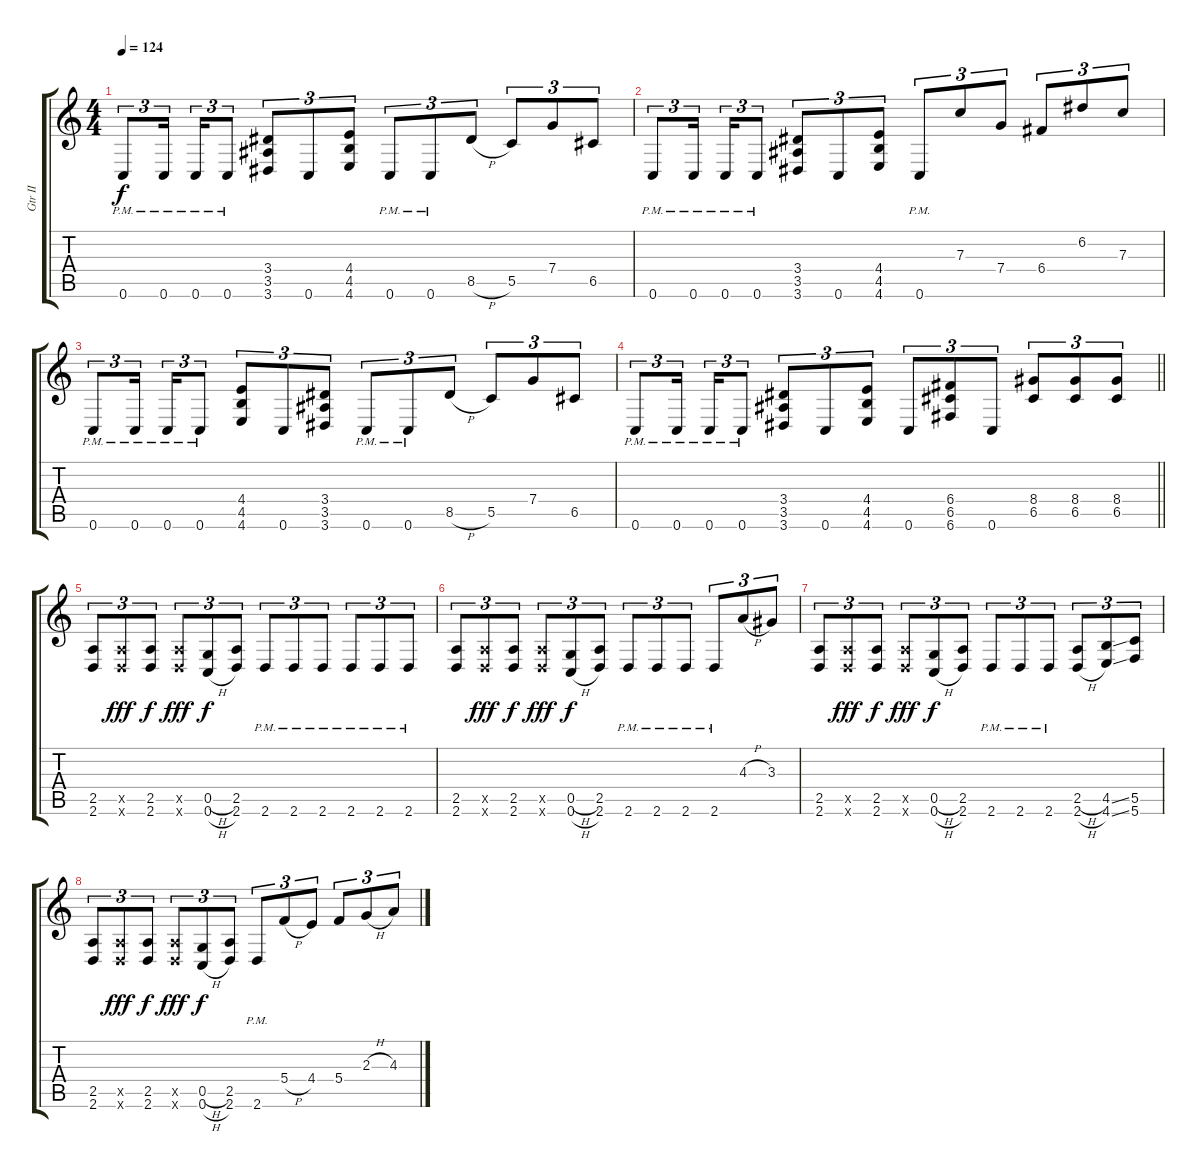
\track ("Gtr II" "Gtr II") {instrument distortionguitar}
\staff {score tabs}
\tuning (D4 A3 F3 C3 G2 C2) {hide}
\ts (4 4)
\tempo 124
\clef g2
\ks c
0.6{pm}.8{tu (3 2) dy f} 0.6{pm}.16{tu (3 2)} 0.6{pm}.16{tu (3 2)} 0.6{pm}.8{tu (3 2)} (3.4 3.5 3.6).8{tu (3 2)} 0.6.8{tu (3 2)} (4.4 4.5 4.6).8{tu (3 2)} 0.6{pm}.8{tu (3 2)} 0.6{pm}.8{tu (3 2)} 8.5{h}.8{tu (3 2)} 5.5.8{tu (3 2)} 7.4.8{tu (3 2)} 6.5.8{tu (3 2)} |
0.6{pm}.8{tu (3 2)} 0.6{pm}.16{tu (3 2)} 0.6{pm}.16{tu (3 2)} 0.6{pm}.8{tu (3 2)} (3.4 3.5 3.6).8{tu (3 2)} 0.6.8{tu (3 2)} (4.4 4.5 4.6).8{tu (3 2)} 0.6{pm}.8{tu (3 2)} 7.3.8{tu (3 2)} 7.4.8{tu (3 2)} 6.4.8{tu (3 2)} 6.2.8{tu (3 2)} 7.3.8{tu (3 2)} |
0.6{pm}.8{tu (3 2)} 0.6{pm}.16{tu (3 2)} 0.6{pm}.16{tu (3 2)} 0.6{pm}.8{tu (3 2)} (4.4 4.5 4.6).8{tu (3 2)} 0.6.8{tu (3 2)} (3.4 3.5 3.6).8{tu (3 2)} 0.6{pm}.8{tu (3 2)} 0.6{pm}.8{tu (3 2)} 8.5{h}.8{tu (3 2)} 5.5.8{tu (3 2)} 7.4.8{tu (3 2)} 6.5.8{tu (3 2)} |
\barLineRight lightlight
0.6{pm}.8{tu (3 2)} 0.6{pm}.16{tu (3 2)} 0.6{pm}.16{tu (3 2)} 0.6{pm}.8{tu (3 2)} (3.4 3.5 3.6).8{tu (3 2)} 0.6.8{tu (3 2)} (4.4 4.5 4.6).8{tu (3 2)} 0.6.8{tu (3 2)} (6.4 6.5 6.6).8{tu (3 2)} 0.6.8{tu (3 2)} (8.4 6.5).8{tu (3 2)} (8.4 6.5).8{tu (3 2)} (8.4 6.5).8{tu (3 2)} |
(2.5 2.6).8{tu (3 2)} (2.5{x} 2.6{x}).8{tu (3 2) dy fff} (2.5 2.6).8{tu (3 2) dy f} (2.5{x} 2.6{x}).8{tu (3 2) dy fff} (0.5{h} 0.6{h}).8{tu (3 2) dy f} (2.5 2.6).8{tu (3 2)} 2.6{pm}.8{tu (3 2)} 2.6{pm}.8{tu (3 2)} 2.6{pm}.8{tu (3 2)} 2.6{pm}.8{tu (3 2)} 2.6{pm}.8{tu (3 2)} 2.6{pm}.8{tu (3 2)} |
(2.5 2.6).8{tu (3 2)} (2.5{x} 2.6{x}).8{tu (3 2) dy fff} (2.5 2.6).8{tu (3 2) dy f} (2.5{x} 2.6{x}).8{tu (3 2) dy fff} (0.5{h} 0.6{h}).8{tu (3 2) dy f} (2.5 2.6).8{tu (3 2)} 2.6{pm}.8{tu (3 2)} 2.6{pm}.8{tu (3 2)} 2.6{pm}.8{tu (3 2)} 2.6{pm}.8{tu (3 2)} 4.3{h}.8{tu (3 2)} 3.3.8{tu (3 2)} |
(2.5 2.6).8{tu (3 2)} (2.5{x} 2.6{x}).8{tu (3 2) dy fff} (2.5 2.6).8{tu (3 2) dy f} (2.5{x} 2.6{x}).8{tu (3 2) dy fff} (0.5{h} 0.6{h}).8{tu (3 2) dy f} (2.5 2.6).8{tu (3 2)} 2.6{pm}.8{tu (3 2)} 2.6{pm}.8{tu (3 2)} 2.6{pm}.8{tu (3 2)} (2.5{h} 2.6{h}).8{tu (3 2)} (4.5{ss} 4.6{ss}).8{tu (3 2)} (5.5 5.6).8{tu (3 2)} |
(2.5 2.6).8{tu (3 2)} (2.5{x} 2.6{x}).8{tu (3 2) dy fff} (2.5 2.6).8{tu (3 2) dy f} (2.5{x} 2.6{x}).8{tu (3 2) dy fff} (0.5{h} 0.6{h}).8{tu (3 2) dy f} (2.5 2.6).8{tu (3 2)} 2.6{pm}.8{tu (3 2)} 5.4{h}.8{tu (3 2)} 4.4.8{tu (3 2)} 5.4.8{tu (3 2)} 2.3{h}.8{tu (3 2)} 4.3.8{tu (3 2)}
